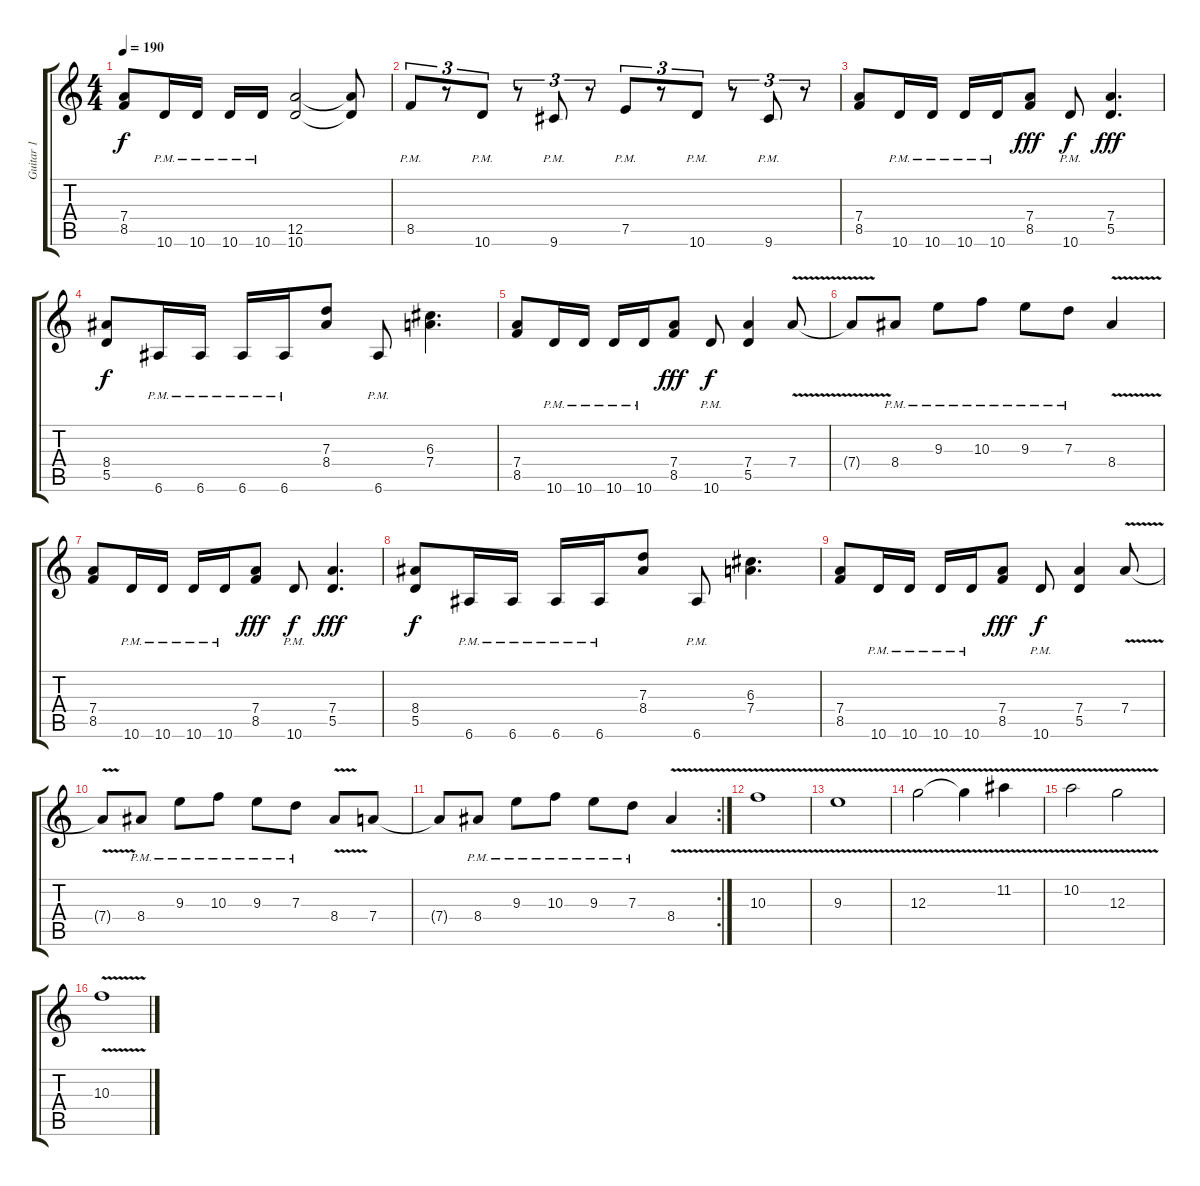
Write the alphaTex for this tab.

\track ("Guitar 1" "Guitar 1") {instrument distortionguitar}
\staff {score tabs}
\tuning (E4 B3 G3 D3 A2 E2) {hide}
\ts (4 4)
\tempo 190
\clef g2
\ks c
(7.4 8.5).8{dy f} 10.6{pm}.16 10.6{pm}.16 10.6{pm}.16 10.6{pm}.16 (12.5 10.6).2 (12.5{t} 10.6{t}).8 |
8.5{pm}.8{tu (3 2)} r.8{tu (3 2)} 10.6{pm}.8{tu (3 2)} r.8{tu (3 2)} 9.6{pm}.8{tu (3 2)} r.8{tu (3 2)} 7.5{pm}.8{tu (3 2)} r.8{tu (3 2)} 10.6{pm}.8{tu (3 2)} r.8{tu (3 2)} 9.6{pm}.8{tu (3 2)} r.8{tu (3 2)} |
(7.4 8.5).8 10.6{pm}.16 10.6{pm}.16 10.6{pm}.16 10.6{pm}.16 (7.4 8.5).8{dy fff} 10.6{pm}.8{dy f} (7.4 5.5).4{d dy fff} |
(8.4 5.5).8{dy f} 6.6{pm}.16 6.6{pm}.16 6.6{pm}.16 6.6{pm}.16 (7.3 8.4).8 6.6{pm}.8 (6.3 7.4).4{d} |
(7.4 8.5).8 10.6{pm}.16 10.6{pm}.16 10.6{pm}.16 10.6{pm}.16 (7.4 8.5).8{dy fff} 10.6{pm}.8{dy f} (7.4 5.5).4 7.4{v}.8 |
7.4{t}.8 8.4{pm}.8 9.3{pm}.8 10.3{pm}.8 9.3{pm}.8 7.3{pm}.8 8.4{v}.4 |
(7.4 8.5).8 10.6{pm}.16 10.6{pm}.16 10.6{pm}.16 10.6{pm}.16 (7.4 8.5).8{dy fff} 10.6{pm}.8{dy f} (7.4 5.5).4{d dy fff} |
(8.4 5.5).8{dy f} 6.6{pm}.16 6.6{pm}.16 6.6{pm}.16 6.6{pm}.16 (7.3 8.4).8 6.6{pm}.8 (6.3 7.4).4{d} |
(7.4 8.5).8 10.6{pm}.16 10.6{pm}.16 10.6{pm}.16 10.6{pm}.16 (7.4 8.5).8{dy fff} 10.6{pm}.8{dy f} (7.4 5.5).4 7.4{v}.8 |
7.4{t}.8 8.4{pm}.8 9.3{pm}.8 10.3{pm}.8 9.3{pm}.8 7.3{pm}.8 8.4{v}.8 7.4.8 |
\rc 2
7.4{t}.8 8.4{pm}.8 9.3{pm}.8 10.3{pm}.8 9.3{pm}.8 7.3{pm}.8 8.4{v}.4 |
10.3{v}.1 |
9.3{v}.1 |
12.3{v}.2 12.3{v t}.4 11.2{v}.4 |
10.2{v}.2 12.3{v}.2 |
10.3{v}.1
